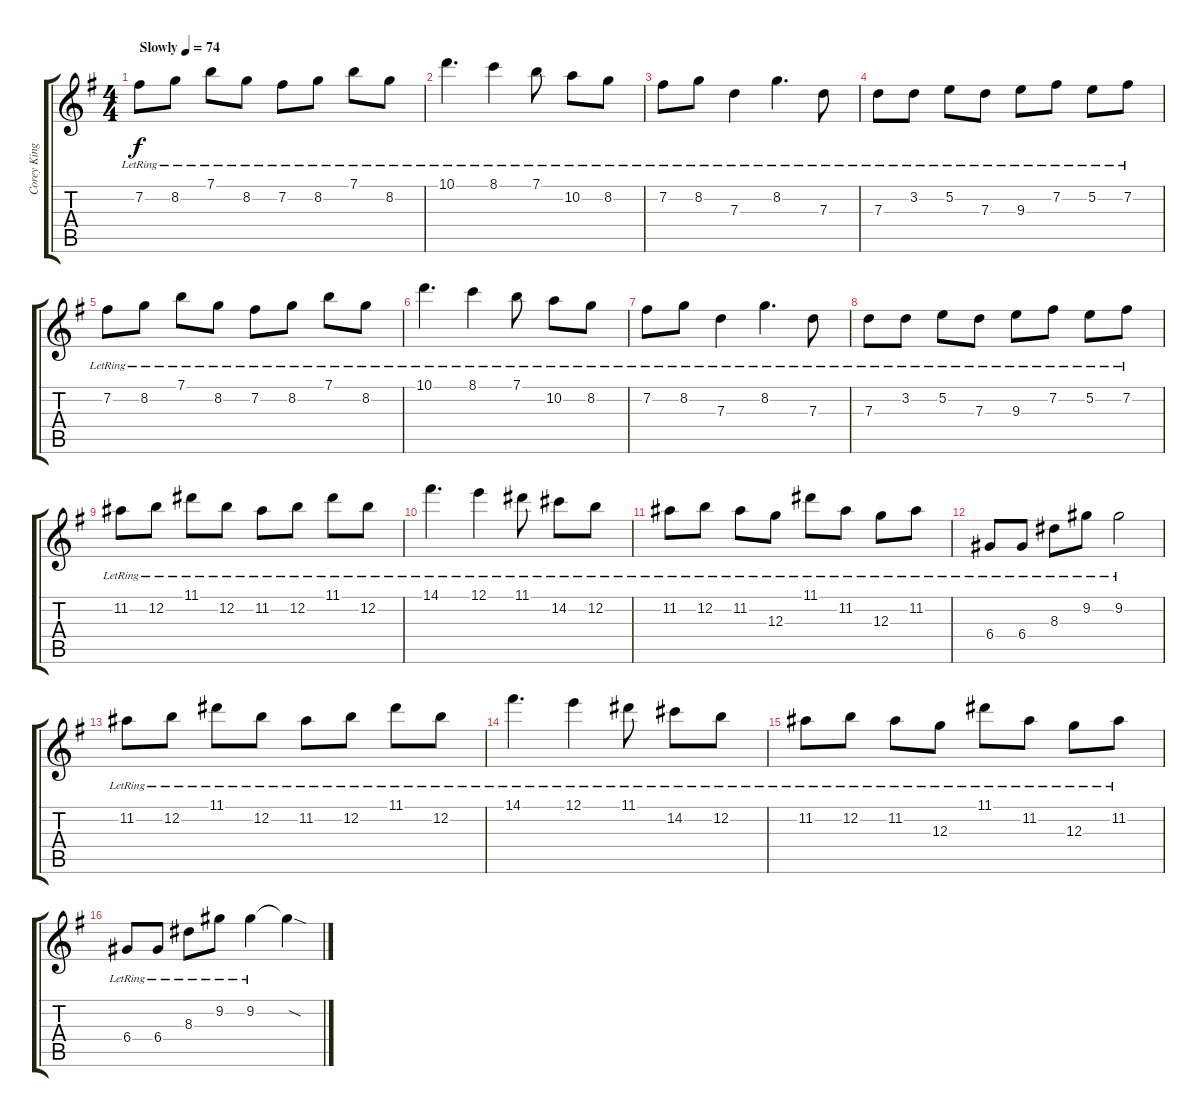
\track ("Corey King Beaulieu" "Corey King") {instrument electricguitarclean}
\staff {score tabs}
\tuning (E4 B3 G3 D3 A2 E2) {hide}
\ts (4 4)
\tempo (74 "Slowly")
\clef g2
\ks eminor
7.2{lr}.8{dy f instrument electricguitarclean} 8.2{lr}.8 7.1{lr}.8 8.2{lr}.8 7.2{lr}.8 8.2{lr}.8 7.1{lr}.8 8.2{lr}.8 |
10.1{lr}.4{d} 8.1{lr}.4 7.1{lr}.8 10.2{lr}.8 8.2{lr}.8 |
7.2{lr}.8 8.2{lr}.8 7.3{lr}.4 8.2{lr}.4{d} 7.3{lr}.8 |
7.3{lr}.8 3.2{lr}.8 5.2{lr}.8 7.3{lr}.8 9.3{lr}.8 7.2{lr}.8 5.2{lr}.8 7.2{lr}.8 |
7.2{lr}.8 8.2{lr}.8 7.1{lr}.8 8.2{lr}.8 7.2{lr}.8 8.2{lr}.8 7.1{lr}.8 8.2{lr}.8 |
10.1{lr}.4{d} 8.1{lr}.4 7.1{lr}.8 10.2{lr}.8 8.2{lr}.8 |
7.2{lr}.8 8.2{lr}.8 7.3{lr}.4 8.2{lr}.4{d} 7.3{lr}.8 |
7.3{lr}.8 3.2{lr}.8 5.2{lr}.8 7.3{lr}.8 9.3{lr}.8 7.2{lr}.8 5.2{lr}.8 7.2{lr}.8 |
11.2{lr}.8 12.2{lr}.8 11.1{lr}.8 12.2{lr}.8 11.2{lr}.8 12.2{lr}.8 11.1{lr}.8 12.2{lr}.8 |
14.1{lr}.4{d} 12.1{lr}.4 11.1{lr}.8 14.2{lr}.8 12.2{lr}.8 |
11.2{lr}.8 12.2{lr}.8 11.2{lr}.8 12.3{lr}.8 11.1{lr}.8 11.2{lr}.8 12.3{lr}.8 11.2{lr}.8 |
6.4{lr}.8 6.4{lr}.8 8.3{lr}.8 9.2{lr}.8 9.2{lr}.2 |
11.2{lr}.8 12.2{lr}.8 11.1{lr}.8 12.2{lr}.8 11.2{lr}.8 12.2{lr}.8 11.1{lr}.8 12.2{lr}.8 |
14.1{lr}.4{d} 12.1{lr}.4 11.1{lr}.8 14.2{lr}.8 12.2{lr}.8 |
11.2{lr}.8 12.2{lr}.8 11.2{lr}.8 12.3{lr}.8 11.1{lr}.8 11.2{lr}.8 12.3{lr}.8 11.2{lr}.8 |
6.4{lr}.8 6.4{lr}.8 8.3{lr}.8 9.2{lr}.8 9.2{lr}.4 9.2{sod t}.4
